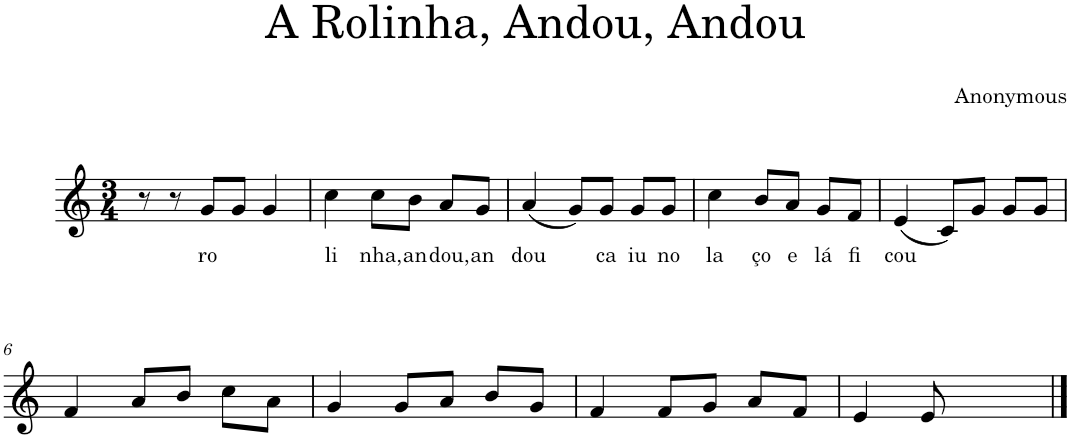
**kern	**text
*part1	*part1
*staff1	*staff1
*I"Voice	*
*I'V	*
*clefG2	*
*k[]	*
*M3/4	*
=1	=1
8r	.
8r	.
!	!LO:LY:b
8g/L	ro
8g/J	.
4g/	.
=2	=2
!	!LO:LY:b
4cc\	li
!	!LO:LY:b
8cc\L	nha,
!	!LO:LY:b
8b\J	an
!	!LO:LY:b
8a/L	dou,
!	!LO:LY:b
8g/J	an
=3	=3
!	!LO:LY:b
(4a/	dou
8g/L)	.
!	!LO:LY:b
8g/J	ca
!	!LO:LY:b
8g/L	iu
!	!LO:LY:b
8g/J	no
=4	=4
!	!LO:LY:b
4cc\	la
!	!LO:LY:b
8b/L	ço
!	!LO:LY:b
8a/J	e
!	!LO:LY:b
8g/L	lá
!	!LO:LY:b
8f/J	fi
=5	=5
!	!LO:LY:b
(4e/	cou
8c/L)	.
8g/J	.
8g/L	.
8g/J	.
!!LO:LB:g=z
=6	=6
4f/	.
8a/L	.
8b/J	.
8cc\L	.
8a\J	.
=7	=7
4g/	.
8g/L	.
8a/J	.
8b/L	.
8g/J	.
=8	=8
4f/	.
8f/L	.
8g/J	.
8a/L	.
8f/J	.
=9	=9
4e/	.
8e/	.
4.ryy	.
==	==
*-	*-
